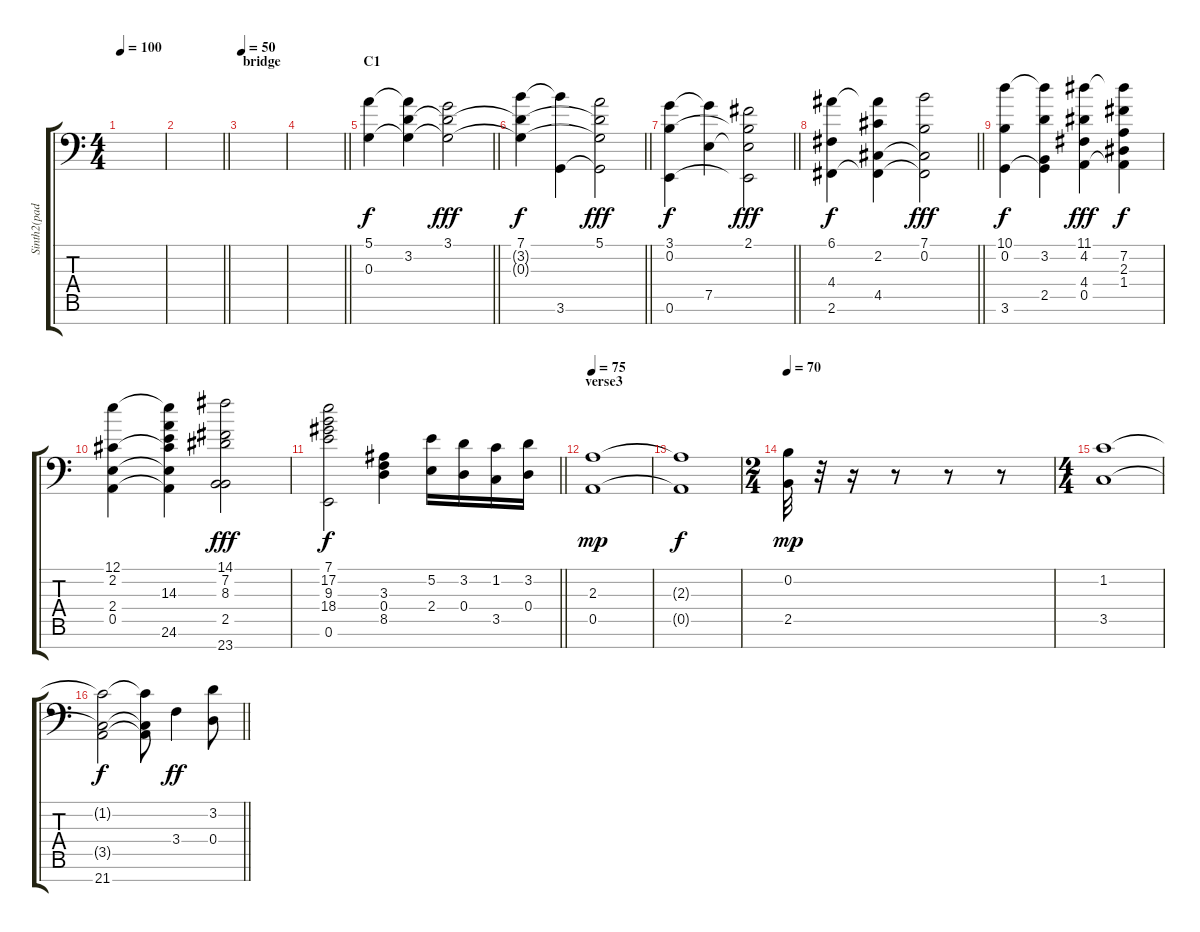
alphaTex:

\track ("Sinth2(pad)" "Sinth2(pad") {instrument pad4choir}
\staff {score tabs}
\tuning (E4 B3 G3 D3 A2 E2 C-1) {hide}
\ts (4 4)
\tempo 100
\clef f4
\ks c
|
\barLineRight lightlight
|
\section ("" "bridge")
\tempo 50
|
\barLineRight lightlight
|
\section ("" "C1")
\barLineRight lightlight
(5.1 0.3).4 (5.1{t} 3.2 0.3{t}).4 (3.1 3.2{t} 0.3{t}).2{dy fff} |
\barLineRight lightlight
(7.1 3.2{t} 0.3{t}).4{dy f} (7.1{t} 3.6).4 (5.1 3.2{t} 0.3{t} 3.6{t}).2{dy fff} |
\barLineRight lightlight
(3.1 0.2 0.6).4{dy f} (3.1{t} 7.5).4 (2.1 0.2{t} 7.5{t} 0.6{t}).2{dy fff} |
\barLineRight lightlight
(6.1 4.4 2.6).4{dy f} (6.1{t} 2.2 4.5 2.6{t}).4 (7.1 0.2 4.5{t} 2.6{t}).2{dy fff} |
(10.1 0.2 3.6).4{dy f} (10.1{t} 3.2 2.5 3.6{t}).4 (11.1 4.2 4.4 0.5).4{dy fff} (11.1{t} 7.2 2.3 1.4 0.5{t}).4{dy f} |
(12.1 2.2 2.4 0.5).4 (12.1{t} 2.2{t} 14.3 2.4{t} 0.5{t} 24.6).4 (14.1 7.2 8.3 2.5 23.7).2{dy fff} |
\barLineRight lightlight
(7.1 17.2 9.3 18.4 0.6).2{dy f} (3.3 0.4 8.5).4 (5.2 2.4).16 (3.2 0.4).16 (1.2 3.5).16 (3.2 0.4).16 |
\section ("" "verse3")
\tempo 75
(2.3 0.5).1{dy mp} |
(2.3{t} 0.5{t}).1{dy f} |
\ts (2 4)
\tempo 70
(0.2 2.5).32{dy mp} r.32 r.16 r.8 r.8 r.8 |
\ts (4 4)
(1.2 3.5).1 |
\barLineRight lightlight
(1.2{t} 3.5{t} 21.7).2{dy f} (1.2{t} 3.5{t} 21.7{t}).8 3.4.4{dy ff} (3.2 0.4).8
